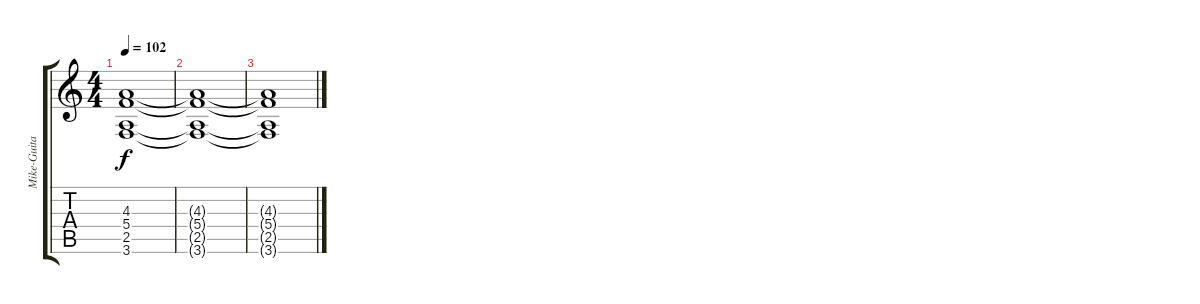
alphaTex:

\track ("Mike-Guitar" "Mike-Guita") {instrument distortionguitar}
\staff {score tabs}
\tuning (D4 A3 F3 C3 G2 D2) {hide}
\ts (4 4)
\tempo 102
\clef g2
\ks c
(4.3 5.4 2.5 3.6).1{dy f} |
(4.3{t} 5.4{t} 2.5{t} 3.6{t}).1 |
(4.3{t} 5.4{t} 2.5{t} 3.6{t}).1
